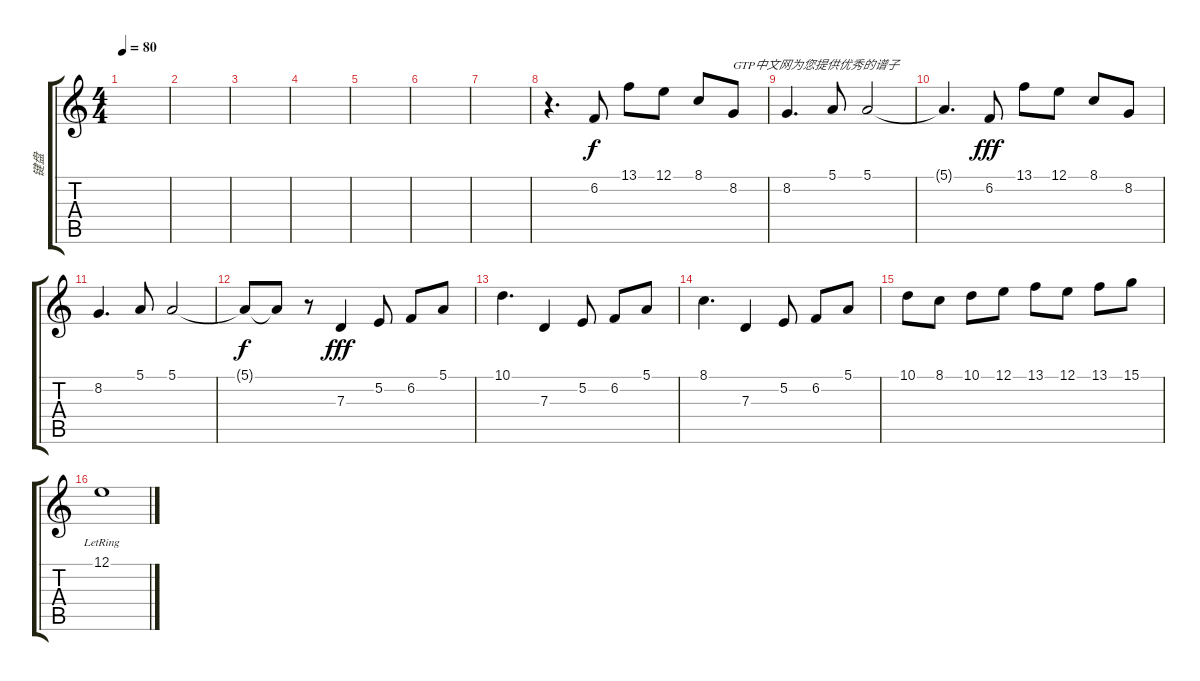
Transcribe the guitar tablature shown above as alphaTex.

\track ("键盘" "键盘") {instrument stringensemble1}
\staff {score tabs}
\tuning (E4 B3 G3 D3 A2 E2) {hide}
\ts (4 4)
\tempo 80
\clef g2
\ks c
|
|
|
|
|
|
|
r.4{d} 6.2.8 13.1.8 12.1.8 8.1.8 8.2.8{txt "GTP中文网为您提供优秀的谱子"} |
8.2.4{d} 5.1.8 5.1.2 |
5.1{t}.4{d dy f} 6.2.8{dy fff} 13.1.8 12.1.8 8.1.8 8.2.8 |
8.2.4{d} 5.1.8 5.1.2 |
5.1{t}.8{dy f} 5.1{t}.8 r.8 7.3.4{dy fff} 5.2.8 6.2.8 5.1.8 |
10.1.4{d} 7.3.4 5.2.8 6.2.8 5.1.8 |
8.1.4{d} 7.3.4 5.2.8 6.2.8 5.1.8 |
10.1.8 8.1.8 10.1.8 12.1.8 13.1.8 12.1.8 13.1.8 15.1.8 |
12.1{lr}.1
